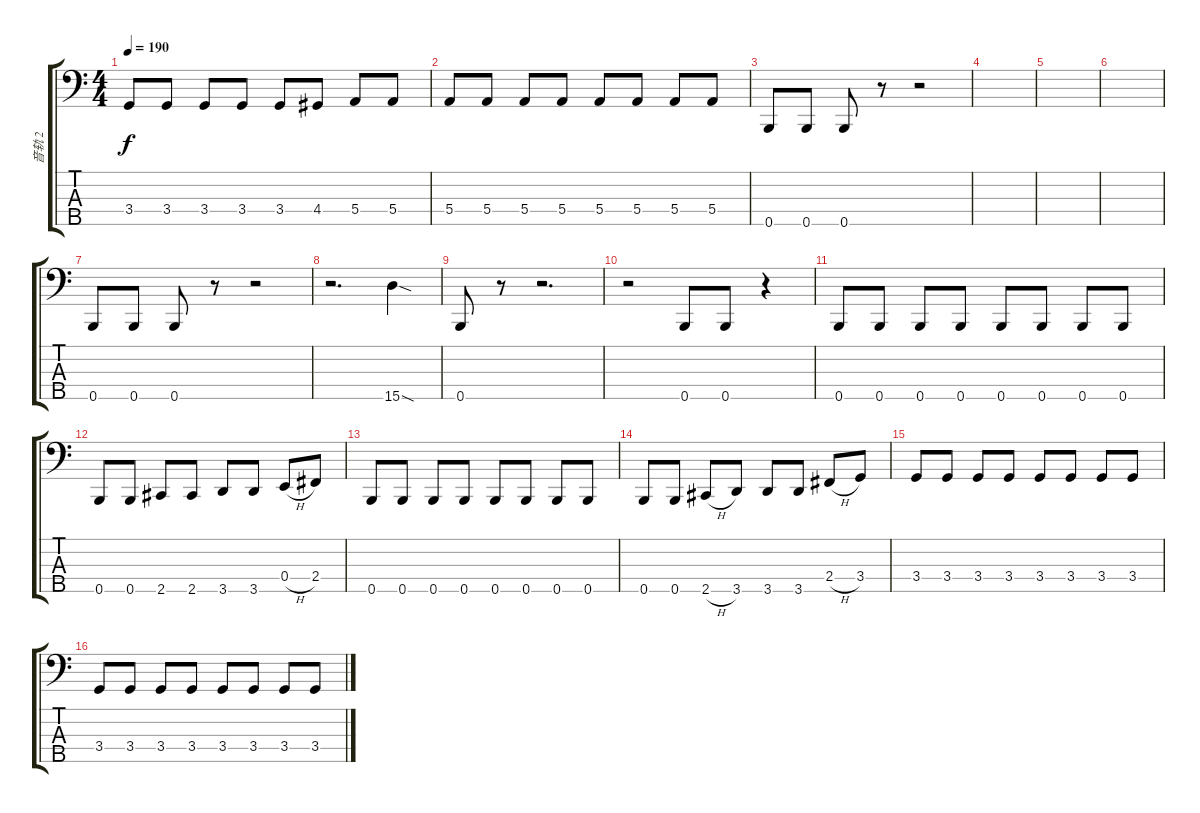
\track ("音轨 2" "音轨 2") {instrument electricbassfinger}
\staff {score tabs}
\tuning (G2 D2 A1 E1 B0) {hide}
\ts (4 4)
\tempo 190
\clef f4
\ks c
3.4{t}.8{dy f} 3.4.8 3.4.8 3.4.8 3.4.8 4.4.8 5.4.8 5.4.8 |
5.4.8 5.4.8 5.4.8 5.4.8 5.4.8 5.4.8 5.4.8 5.4.8 |
0.5.8 0.5.8 0.5.8 r.8 r.2 |
|
|
|
0.5.8 0.5.8 0.5.8 r.8 r.2 |
r.2{d} 15.5{sod}.4 |
0.5.8 r.8 r.2{d} |
r.2 0.5.8 0.5.8 r.4 |
0.5.8 0.5.8 0.5.8 0.5.8 0.5.8 0.5.8 0.5.8 0.5.8 |
0.5.8 0.5.8 2.5.8 2.5.8 3.5.8 3.5.8 0.4{h}.8 2.4.8 |
0.5.8 0.5.8 0.5.8 0.5.8 0.5.8 0.5.8 0.5.8 0.5.8 |
0.5.8 0.5.8 2.5{h}.8 3.5.8 3.5.8 3.5.8 2.4{h}.8 3.4.8 |
3.4.8 3.4.8 3.4.8 3.4.8 3.4.8 3.4.8 3.4.8 3.4.8 |
3.4.8 3.4.8 3.4.8 3.4.8 3.4.8 3.4.8 3.4.8 3.4.8
